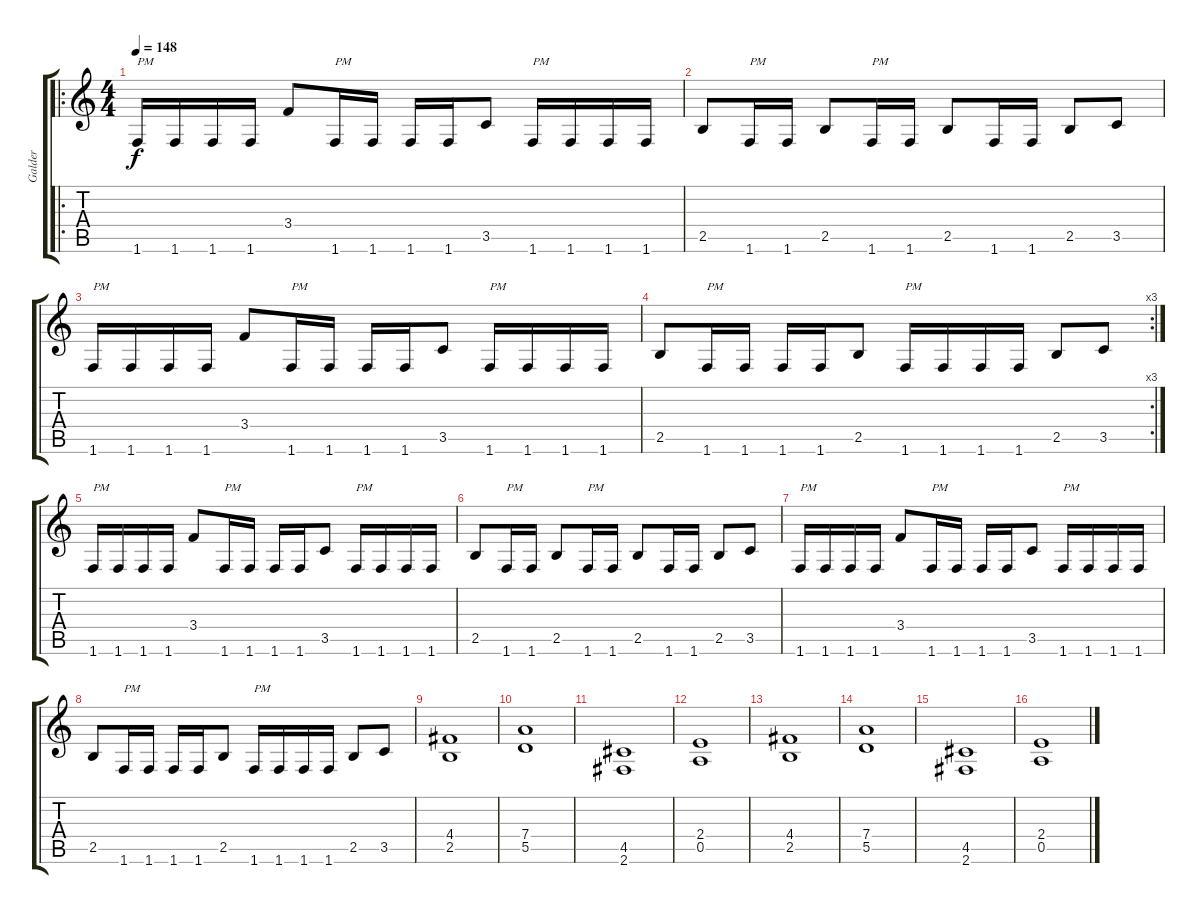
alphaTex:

\track ("Galder" "Galder") {instrument distortionguitar}
\staff {score tabs}
\tuning (E4 B3 G3 D3 A2 E2) {hide}
\ro
\ts (4 4)
\tempo 148
\clef g2
\ks c
1.6.16{txt "PM" dy f instrument distortionguitar} 1.6.16 1.6.16 1.6.16 3.4.8 1.6.16{txt "PM"} 1.6.16 1.6.16 1.6.16 3.5.8 1.6.16{txt "PM"} 1.6.16 1.6.16 1.6.16 |
2.5.8 1.6.16{txt "PM"} 1.6.16 2.5.8 1.6.16{txt "PM"} 1.6.16 2.5.8 1.6.16 1.6.16 2.5.8 3.5.8 |
1.6.16{txt "PM"} 1.6.16 1.6.16 1.6.16 3.4.8 1.6.16{txt "PM"} 1.6.16 1.6.16 1.6.16 3.5.8 1.6.16{txt "PM"} 1.6.16 1.6.16 1.6.16 |
\rc 3
2.5.8 1.6.16{txt "PM"} 1.6.16 1.6.16 1.6.16 2.5.8 1.6.16{txt "PM"} 1.6.16 1.6.16 1.6.16 2.5.8 3.5.8 |
1.6.16{txt "PM"} 1.6.16 1.6.16 1.6.16 3.4.8 1.6.16{txt "PM"} 1.6.16 1.6.16 1.6.16 3.5.8 1.6.16{txt "PM"} 1.6.16 1.6.16 1.6.16 |
2.5.8 1.6.16{txt "PM"} 1.6.16 2.5.8 1.6.16{txt "PM"} 1.6.16 2.5.8 1.6.16 1.6.16 2.5.8 3.5.8 |
1.6.16{txt "PM"} 1.6.16 1.6.16 1.6.16 3.4.8 1.6.16{txt "PM"} 1.6.16 1.6.16 1.6.16 3.5.8 1.6.16{txt "PM"} 1.6.16 1.6.16 1.6.16 |
2.5.8 1.6.16{txt "PM"} 1.6.16 1.6.16 1.6.16 2.5.8 1.6.16{txt "PM"} 1.6.16 1.6.16 1.6.16 2.5.8 3.5.8 |
(4.4 2.5).1 |
(7.4 5.5).1 |
(4.5 2.6).1 |
(2.4 0.5).1 |
(4.4 2.5).1 |
(7.4 5.5).1 |
(4.5 2.6).1 |
(2.4 0.5).1
